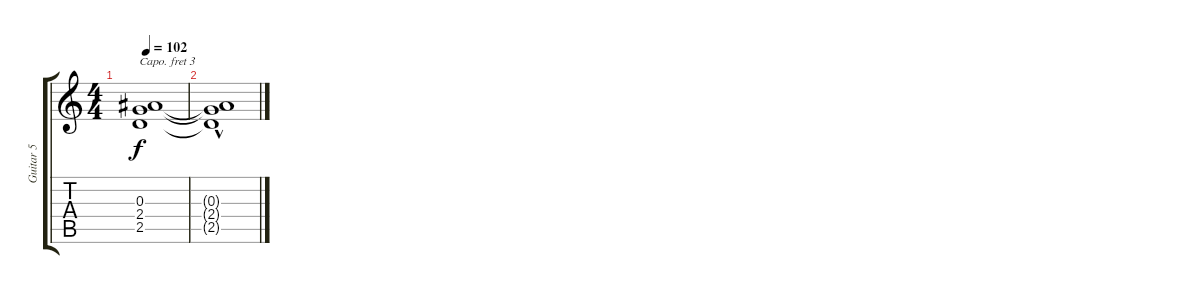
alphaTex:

\track ("Guitar 5" "Guitar 5") {instrument acousticguitarsteel}
\staff {score tabs}
\capo 3
\tuning (E4 B3 G3 D3 A2 E2) {hide}
\ts (4 4)
\tempo 102
\clef g2
\ks c
(0.3{t} 2.4{t} 2.5{t}).1{dy f} |
(0.3{hac t} 2.4{hac t} 2.5{t}).1
